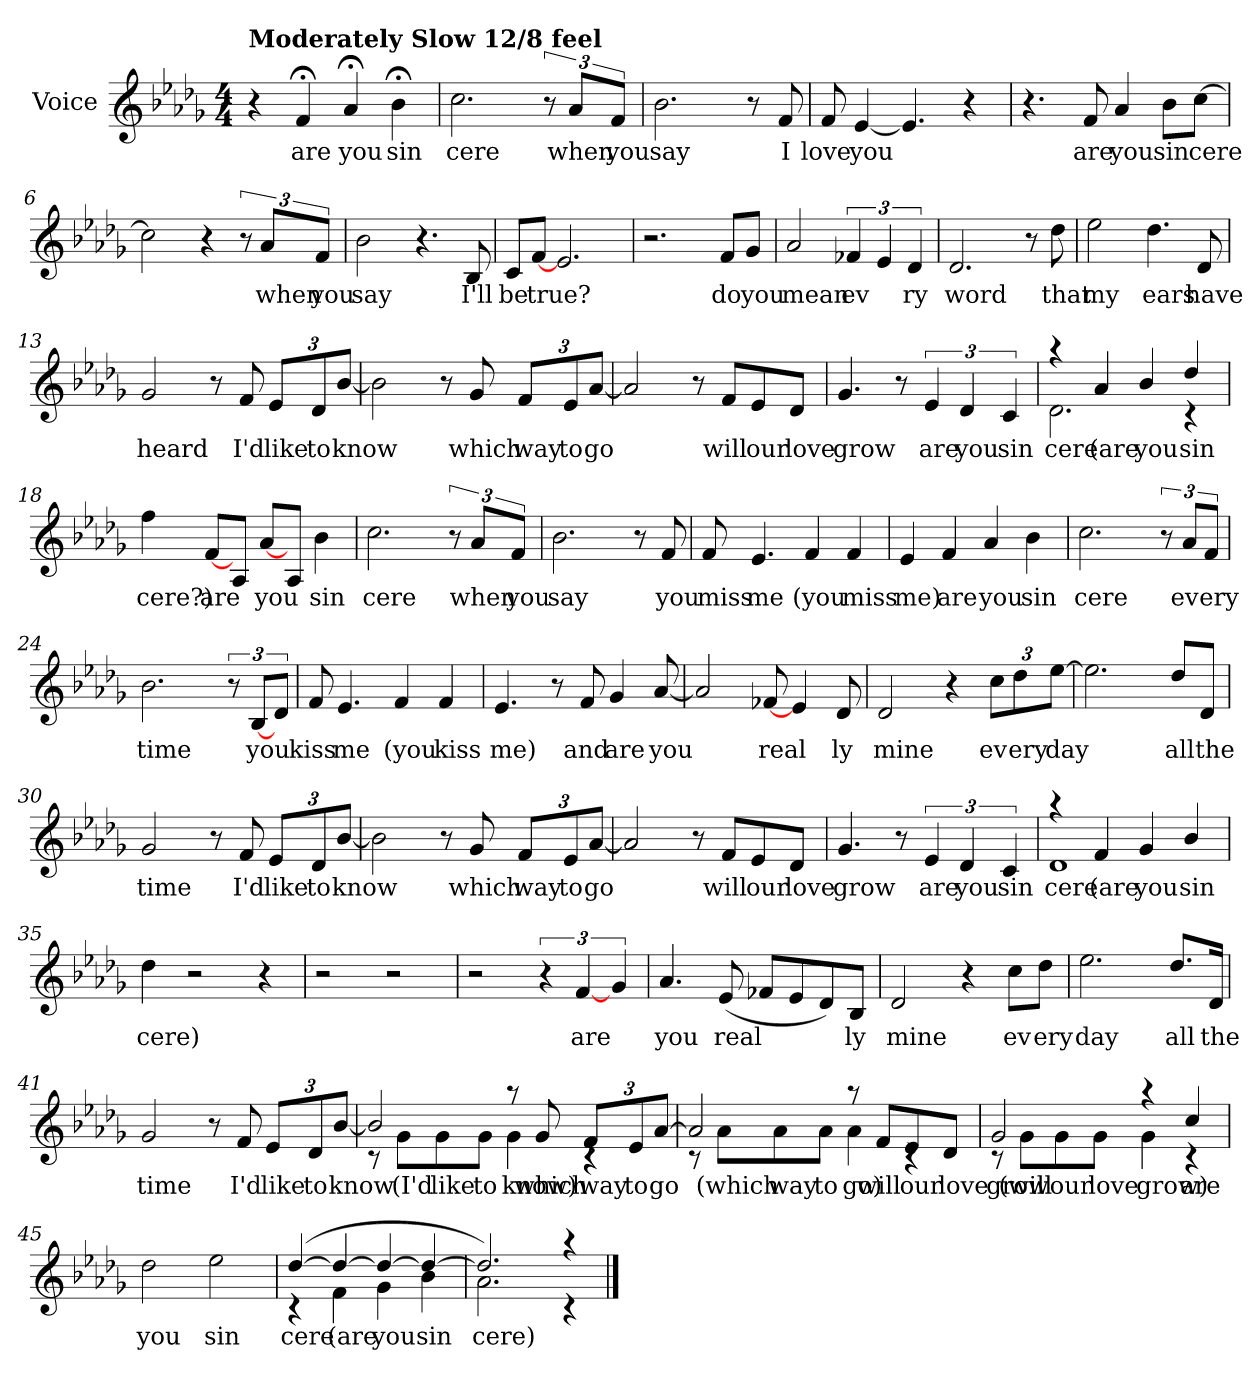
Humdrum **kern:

**kern	**text
*part1	*part1
*staff1	*staff1
*I"Voice	*
*I'V	*
*clefG2	*
*k[b-e-a-d-g-]	*
*D-:	*
*M4/4	*
*MM80	*
=1	=1
!LO:TX:a:B:t=Moderately Slow 12/8 feel	!
4r	.
!	!LO:LY:b
4f;</	are
!	!LO:LY:b
4a-;</	you
!	!LO:LY:b
4b-;<\	sin
=2	=2
!	!LO:LY:b
2.cc\	cere
12r	.
!	!LO:LY:b
12a-/L	when
!	!LO:LY:b
12f/J	you
=3	=3
!	!LO:LY:b
2.b-\	say
8r	.
!	!LO:LY:b
8f/	I
=4	=4
!	!LO:LY:b
8f/	love
!	!LO:LY:b
[4e-/	you
4.e-/]	.
4r	.
!!LO:LB:g=z
=5	=5
4.r	.
!	!LO:LY:b
8f/	are
!	!LO:LY:b
4a-/	you
!	!LO:LY:b
8b-\L	sin
!	!LO:LY:b
[8cc\J	cere
=6	=6
2cc\]	.
4r	.
12r	.
!	!LO:LY:b
12a-/L	when
!	!LO:LY:b
12f/J	you
=7	=7
!	!LO:LY:b
2b-\	say
4.r	.
!	!LO:LY:b
8B-/	I'll
=8	=8
!	!LO:LY:b
8c/L	be
!	!LO:LY:b
[8f/J	true?
2.e-/	.
=9	=9
2.r	.
!	!LO:LY:b
8f/L	do
!	!LO:LY:b
8g-/J	you
!!LO:LB:g=z
=10	=10
!	!LO:LY:b
2a-/	mean
!	!LO:LY:b
6f-X/	ev
6e-/	.
!	!LO:LY:b
6d-/	ry
=11	=11
!	!LO:LY:b
2.d-/	word
8r	.
!	!LO:LY:b
8dd-\	that
=12	=12
!	!LO:LY:b
2ee-\	my
!	!LO:LY:b
4.dd-\	ears
!	!LO:LY:b
8d-/	have
=13	=13
!	!LO:LY:b
2g-/	heard
8r	.
!	!LO:LY:b
8f/	I'd
!	!LO:LY:b
12e-/L	like
!	!LO:LY:b
12d-/	to
!	!LO:LY:b
[12b-/J	know
!!LO:LB:g=z
=14	=14
2b-\]	.
8r	.
!	!LO:LY:b
8g-/	which
!	!LO:LY:b
12f/L	way
!	!LO:LY:b
12e-/	to
!	!LO:LY:b
[12a-/J	go
=15	=15
2a-/]	.
8r	.
!	!LO:LY:b
8f/L	will
!	!LO:LY:b
8e-/	our
!	!LO:LY:b
8d-/J	love
=16	=16
!	!LO:LY:b
4.g-/	grow
8r	.
!	!LO:LY:b
6e-/	are
!	!LO:LY:b
6d-/	you
!	!LO:LY:b
6c/	sin
=17	=17
!	!LO:LY:b
*^	*
4raa	2.d-\	cere
!	!	!LO:LY:b
4a-/	.	(are
!	!	!LO:LY:b
4b-/	.	you
!	!	!LO:LY:b
4dd-/	4rc	sin
!!LO:LB:g=z	!!
=18	=18	=18
!	!	!LO:LY:b
*v	*v	*
4ff\	cere?)
!	!LO:LY:b
[8f/L	are
8A-/J	.
!	!LO:LY:b
[8a-/L	you
8A-/J	.
!	!LO:LY:b
4b-\	sin
=19	=19
!	!LO:LY:b
2.cc\	cere
12r	.
!	!LO:LY:b
12a-/L	when
!	!LO:LY:b
12f/J	you
=20	=20
!	!LO:LY:b
2.b-\	say
8r	.
!	!LO:LY:b
8f/	you
=21	=21
!	!LO:LY:b
8f/	miss
!	!LO:LY:b
4.e-/	me
!	!LO:LY:b
4f/	(you
!	!LO:LY:b
4f/	miss
!!LO:LB:g=z
=22	=22
!	!LO:LY:b
4e-/	me)
!	!LO:LY:b
4f/	are
!	!LO:LY:b
4a-/	you
!	!LO:LY:b
4b-\	sin
=23	=23
!	!LO:LY:b
2.cc\	cere
12r	.
!	!LO:LY:b
12a-/L	ev
!	!LO:LY:b
12f/J	ery
=24	=24
!	!LO:LY:b
2.b-\	time
12r	.
!	!LO:LY:b
[12B-/L	you
12d-/J	.
=25	=25
!	!LO:LY:b
8f/	kiss
!	!LO:LY:b
4.e-/	me
!	!LO:LY:b
4f/	(you
!	!LO:LY:b
4f/	kiss
=26	=26
!	!LO:LY:b
4.e-/	me)
8r	.
!	!LO:LY:b
8f/	and
!	!LO:LY:b
4g-/	are
!	!LO:LY:b
[8a-/	you
!!LO:LB:g=z
=27	=27
2a-/]	.
!	!LO:LY:b
[8f-X/	real
4e-/	.
!	!LO:LY:b
8d-/	ly
=28	=28
!	!LO:LY:b
2d-/	mine
4r	.
!	!LO:LY:b
12cc\L	ev
!	!LO:LY:b
12dd-\	ery
!	!LO:LY:b
[12ee-\J	day
=29	=29
2.ee-\]	.
!	!LO:LY:b
8dd-/L	all
!	!LO:LY:b
8d-/J	the
=30	=30
!	!LO:LY:b
2g-/	time
8r	.
!	!LO:LY:b
8f/	I'd
!	!LO:LY:b
12e-/L	like
!	!LO:LY:b
12d-/	to
!	!LO:LY:b
[12b-/J	know
!!LO:LB:g=z
=31	=31
2b-\]	.
8r	.
!	!LO:LY:b
8g-/	which
!	!LO:LY:b
12f/L	way
!	!LO:LY:b
12e-/	to
!	!LO:LY:b
[12a-/J	go
=32	=32
2a-/]	.
8r	.
!	!LO:LY:b
8f/L	will
!	!LO:LY:b
8e-/	our
!	!LO:LY:b
8d-/J	love
=33	=33
!	!LO:LY:b
4.g-/	grow
8r	.
!	!LO:LY:b
6e-/	are
!	!LO:LY:b
6d-/	you
!	!LO:LY:b
6c/	sin
=34	=34
!	!LO:LY:b
*^	*
4raa	1d-	cere
!	!	!LO:LY:b
4f/	.	(are
!	!	!LO:LY:b
4g-/	.	you
!	!	!LO:LY:b
4b-/	.	sin
*v	*v	*
!!LO:PB:g=z
=35	=35
!	!LO:LY:b
4dd-\	cere)
2r	.
4r	.
=36	=36
2r	.
2r	.
=37	=37
2r	.
6r	.
!	!LO:LY:b
[6f/	are
6g-/	.
=38	=38
!	!LO:LY:b
4.a-/	you
!	!LO:LY:b
(<8e-/	real
8f-X/L	.
8e-/	.
8d-/)	.
!	!LO:LY:b
8B-/J	ly
=39	=39
!	!LO:LY:b
2d-/	mine
4r	.
!	!LO:LY:b
8cc\L	ev
!	!LO:LY:b
8dd-\J	ery
!!LO:LB:g=z
=40	=40
!	!LO:LY:b
2.ee-\	day
!	!LO:LY:b
8.dd-/L	all
!	!LO:LY:b
16d-/Jk	the
=41	=41
!	!LO:LY:b
2g-/	time
8r	.
!	!LO:LY:b
8f/	I'd
!	!LO:LY:b
12e-/L	like
!	!LO:LY:b
12d-/	to
!	!LO:LY:b
[12b-/J	know
=42	=42
*^	*
2b-/]	8rc	.
!	!	!LO:LY:b
.	8g-\L	(I'd
!	!	!LO:LY:b
.	8g-\	like
!	!	!LO:LY:b
.	8g-\J	to
!	!	!LO:LY:b
8raa	4g-\	know)
!	!	!LO:LY:b
8g-/	.	which
!	!	!LO:LY:b
12f/L	4rc	way
!	!	!LO:LY:b
12e-/	.	to
!	!	!LO:LY:b
[>12a-/J	.	go
!!LO:LB:g=z	!!
=43	=43	=43
2a-/]	8rc	.
!	!	!LO:LY:b
.	8a-\L	(which
!	!	!LO:LY:b
.	8a-\	way
!	!	!LO:LY:b
.	8a-\J	to
!	!	!LO:LY:b
8raa	4a-\	go)
!	!	!LO:LY:b
8f/L	.	will
!	!	!LO:LY:b
8e-/	4rc	our
!	!	!LO:LY:b
8d-/J	.	love
=44	=44	=44
!	!	!LO:LY:b
2g-/	8rc	grow
!	!	!LO:LY:b
.	8g-\L	(will
!	!	!LO:LY:b
.	8g-\	our
!	!	!LO:LY:b
.	8g-\J	love
!	!	!LO:LY:b
4raa	4g-\	grow)
!	!	!LO:LY:b
4cc/	4rc	are
=45	=45	=45
!	!	!LO:LY:b
*v	*v	*
2dd-\	you
!	!LO:LY:b
2ee-\	sin
=46	=46
!	!LO:LY:b
*^	*
(>[>4dd-/	4rc	cere
!	!	!LO:LY:b
4dd-/_	4f\	(are
!	!	!LO:LY:b
4dd-/_	4g-\	you
!	!	!LO:LY:b
4dd-/_	4b-\	sin
!!LO:LB:g=z	!!
=47	=47	=47
!	!	!LO:LY:b
2.dd-/])	2.a-\	cere)
4raa	4rc	.
*v	*v	*
==	==
*-	*-
